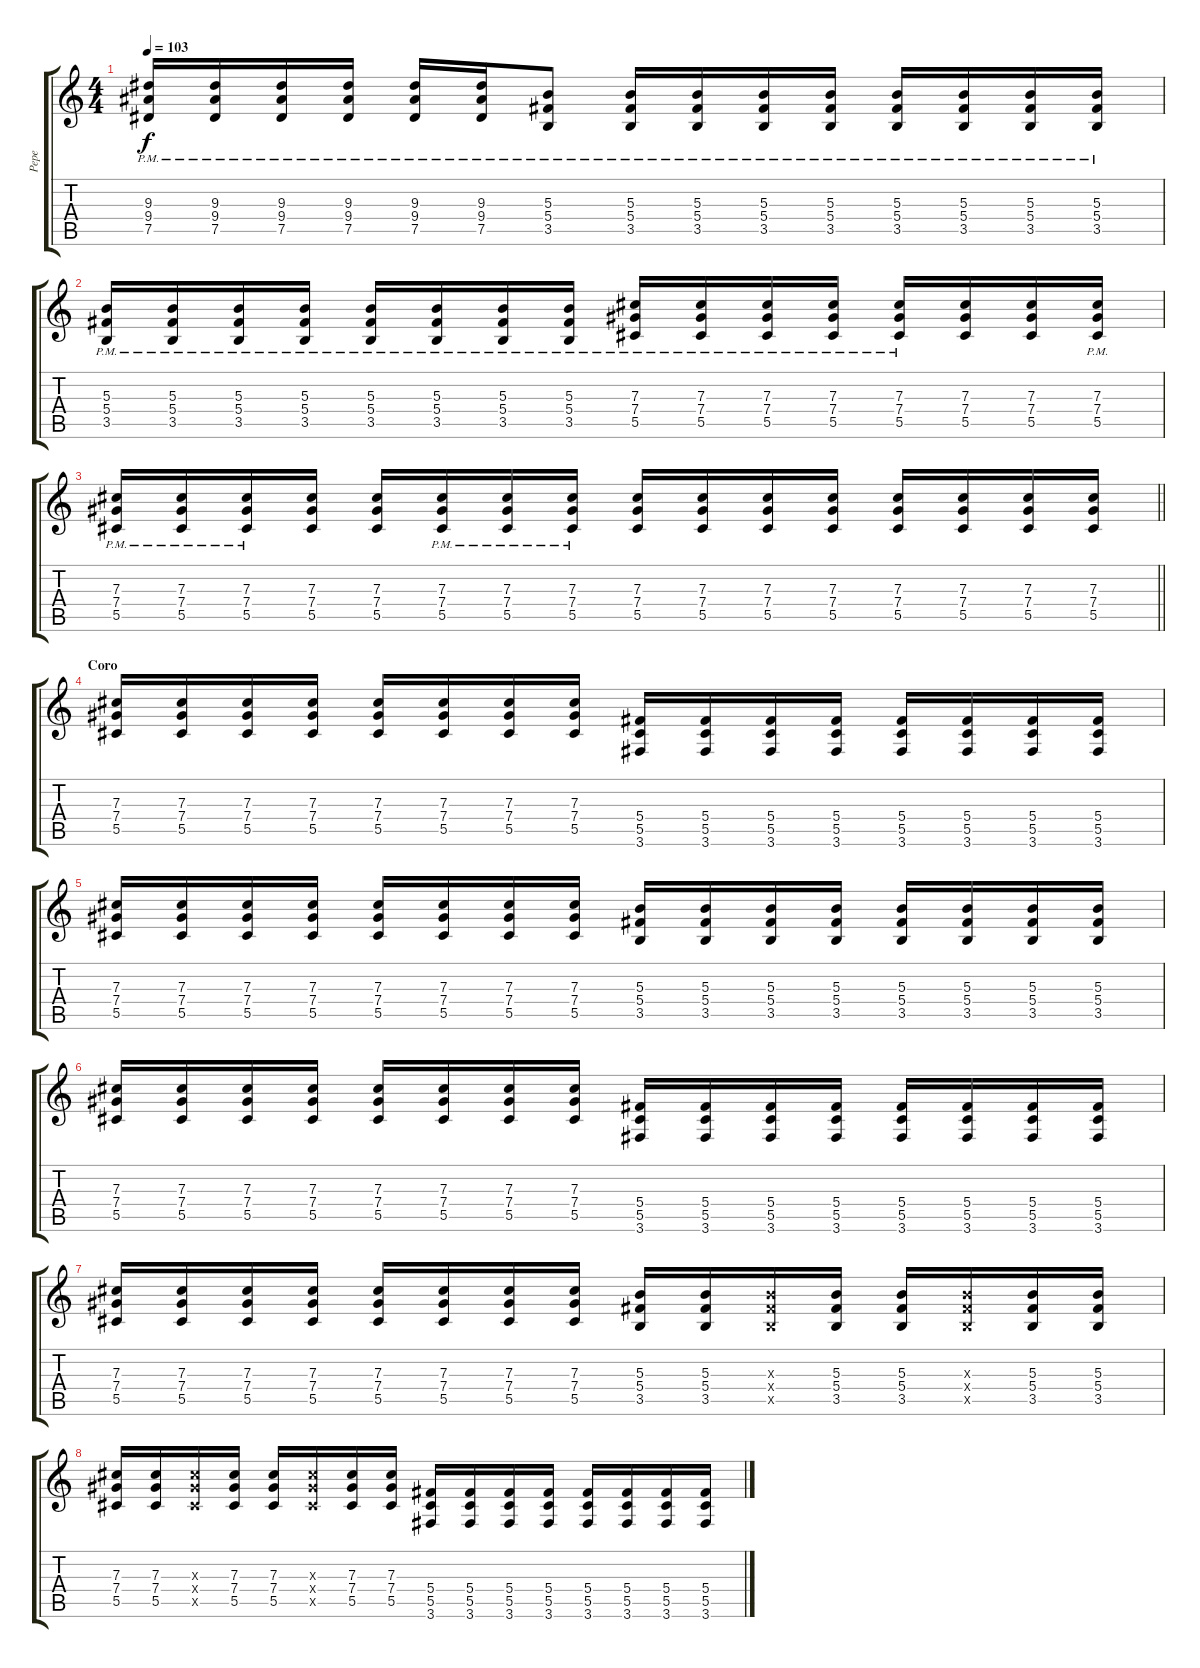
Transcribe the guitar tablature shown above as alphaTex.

\track ("Pepe" "Pepe") {instrument overdrivenguitar}
\staff {score tabs}
\tuning (Eb4 Bb3 Gb3 Db3 Ab2 Eb2) {hide}
\ts (4 4)
\tempo 103
\clef g2
\ks c
(9.3{pm} 9.4{pm} 7.5{pm}).16{dy f} (9.3{pm} 9.4{pm} 7.5{pm}).16 (9.3{pm} 9.4{pm} 7.5{pm}).16 (9.3{pm} 9.4{pm} 7.5{pm}).16 (9.3{pm} 9.4{pm} 7.5{pm}).16 (9.3{pm} 9.4{pm} 7.5{pm}).16 (5.3{pm} 5.4{pm} 3.5{pm}).8 (5.3{pm} 5.4{pm} 3.5{pm}).16 (5.3{pm} 5.4{pm} 3.5{pm}).16 (5.3{pm} 5.4{pm} 3.5{pm}).16 (5.3{pm} 5.4{pm} 3.5{pm}).16 (5.3{pm} 5.4{pm} 3.5{pm}).16 (5.3{pm} 5.4{pm} 3.5{pm}).16 (5.3{pm} 5.4{pm} 3.5{pm}).16 (5.3{pm} 5.4{pm} 3.5{pm}).16 |
(5.3{pm} 5.4{pm} 3.5{pm}).16 (5.3{pm} 5.4{pm} 3.5{pm}).16 (5.3{pm} 5.4{pm} 3.5{pm}).16 (5.3{pm} 5.4{pm} 3.5{pm}).16 (5.3{pm} 5.4{pm} 3.5{pm}).16 (5.3{pm} 5.4{pm} 3.5{pm}).16 (5.3{pm} 5.4{pm} 3.5{pm}).16 (5.3{pm} 5.4{pm} 3.5{pm}).16 (7.3{pm} 7.4{pm} 5.5{pm}).16 (7.3{pm} 7.4{pm} 5.5{pm}).16 (7.3{pm} 7.4{pm} 5.5{pm}).16 (7.3{pm} 7.4{pm} 5.5{pm}).16 (7.3{pm} 7.4{pm} 5.5{pm}).16 (7.3 7.4 5.5).16 (7.3 7.4 5.5).16 (7.3{pm} 7.4{pm} 5.5{pm}).16 |
\barLineRight lightlight
(7.3{pm} 7.4{pm} 5.5{pm}).16 (7.3{pm} 7.4{pm} 5.5{pm}).16 (7.3{pm} 7.4{pm} 5.5{pm}).16 (7.3 7.4 5.5).16 (7.3 7.4 5.5).16 (7.3{pm} 7.4{pm} 5.5{pm}).16 (7.3{pm} 7.4{pm} 5.5{pm}).16 (7.3{pm} 7.4{pm} 5.5{pm}).16 (7.3 7.4 5.5).16 (7.3 7.4 5.5).16 (7.3 7.4 5.5).16 (7.3 7.4 5.5).16 (7.3 7.4 5.5).16 (7.3 7.4 5.5).16 (7.3 7.4 5.5).16 (7.3 7.4 5.5).16 |
\section ("" "Coro")
(7.3 7.4 5.5).16 (7.3 7.4 5.5).16 (7.3 7.4 5.5).16 (7.3 7.4 5.5).16 (7.3 7.4 5.5).16 (7.3 7.4 5.5).16 (7.3 7.4 5.5).16 (7.3 7.4 5.5).16 (5.4 5.5 3.6).16 (5.4 5.5 3.6).16 (5.4 5.5 3.6).16 (5.4 5.5 3.6).16 (5.4 5.5 3.6).16 (5.4 5.5 3.6).16 (5.4 5.5 3.6).16 (5.4 5.5 3.6).16 |
(7.3 7.4 5.5).16 (7.3 7.4 5.5).16 (7.3 7.4 5.5).16 (7.3 7.4 5.5).16 (7.3 7.4 5.5).16 (7.3 7.4 5.5).16 (7.3 7.4 5.5).16 (7.3 7.4 5.5).16 (5.3 5.4 3.5).16 (5.3 5.4 3.5).16 (5.3 5.4 3.5).16 (5.3 5.4 3.5).16 (5.3 5.4 3.5).16 (5.3 5.4 3.5).16 (5.3 5.4 3.5).16 (5.3 5.4 3.5).16 |
(7.3 7.4 5.5).16 (7.3 7.4 5.5).16 (7.3 7.4 5.5).16 (7.3 7.4 5.5).16 (7.3 7.4 5.5).16 (7.3 7.4 5.5).16 (7.3 7.4 5.5).16 (7.3 7.4 5.5).16 (5.4 5.5 3.6).16 (5.4 5.5 3.6).16 (5.4 5.5 3.6).16 (5.4 5.5 3.6).16 (5.4 5.5 3.6).16 (5.4 5.5 3.6).16 (5.4 5.5 3.6).16 (5.4 5.5 3.6).16 |
(7.3 7.4 5.5).16 (7.3 7.4 5.5).16 (7.3 7.4 5.5).16 (7.3 7.4 5.5).16 (7.3 7.4 5.5).16 (7.3 7.4 5.5).16 (7.3 7.4 5.5).16 (7.3 7.4 5.5).16 (5.3 5.4 3.5).16 (5.3 5.4 3.5).16 (5.3{x} 5.4{x} 3.5{x}).16 (5.3 5.4 3.5).16 (5.3 5.4 3.5).16 (5.3{x} 5.4{x} 3.5{x}).16 (5.3 5.4 3.5).16 (5.3 5.4 3.5).16 |
(7.3 7.4 5.5).16 (7.3 7.4 5.5).16 (7.3{x} 7.4{x} 5.5{x}).16 (7.3 7.4 5.5).16 (7.3 7.4 5.5).16 (7.3{x} 7.4{x} 5.5{x}).16 (7.3 7.4 5.5).16 (7.3 7.4 5.5).16 (5.4 5.5 3.6).16 (5.4 5.5 3.6).16 (5.4 5.5 3.6).16 (5.4 5.5 3.6).16 (5.4 5.5 3.6).16 (5.4 5.5 3.6).16 (5.4 5.5 3.6).16 (5.4 5.5 3.6).16
